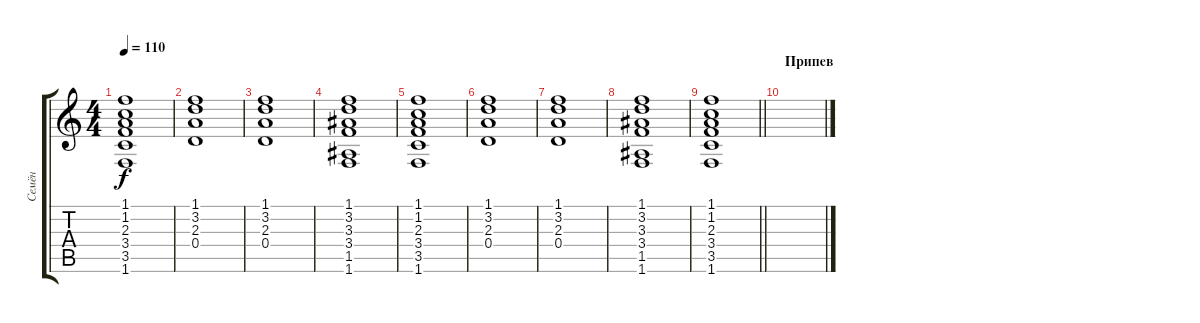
\track ("Семён" "Семён") {instrument acousticguitarsteel}
\staff {score tabs}
\tuning (E4 B3 G3 D3 A2 E2) {hide}
\ts (4 4)
\tempo 110
\clef g2
\ks c
(1.1 1.2 2.3 3.4 3.5 1.6).1{dy f} |
(1.1 3.2 2.3 0.4).1 |
(1.1 3.2 2.3 0.4).1 |
(1.1 3.2 3.3 3.4 1.5 1.6).1 |
(1.1 1.2 2.3 3.4 3.5 1.6).1 |
(1.1 3.2 2.3 0.4).1 |
(1.1 3.2 2.3 0.4).1 |
(1.1 3.2 3.3 3.4 1.5 1.6).1 |
\barLineRight lightlight
(1.1 1.2 2.3 3.4 3.5 1.6).1 |
\section ("" "Припев")
